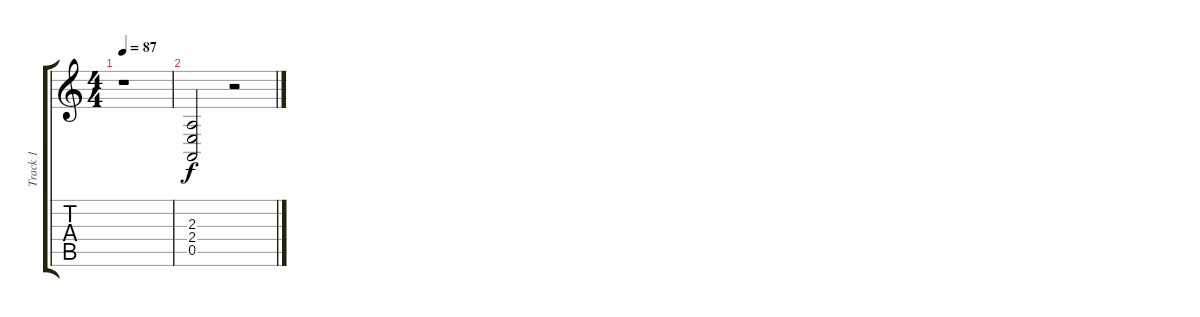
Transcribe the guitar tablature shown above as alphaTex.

\track ("Track 1" "Track 1") {instrument cello}
\staff {score tabs}
\tuning (E4 B3 G3 D3 A2 D2) {hide}
\ts (4 4)
\tempo 87
\clef g2
\ks c
r.1{dy f} |
(2.3 2.4 0.5).2 r.2
